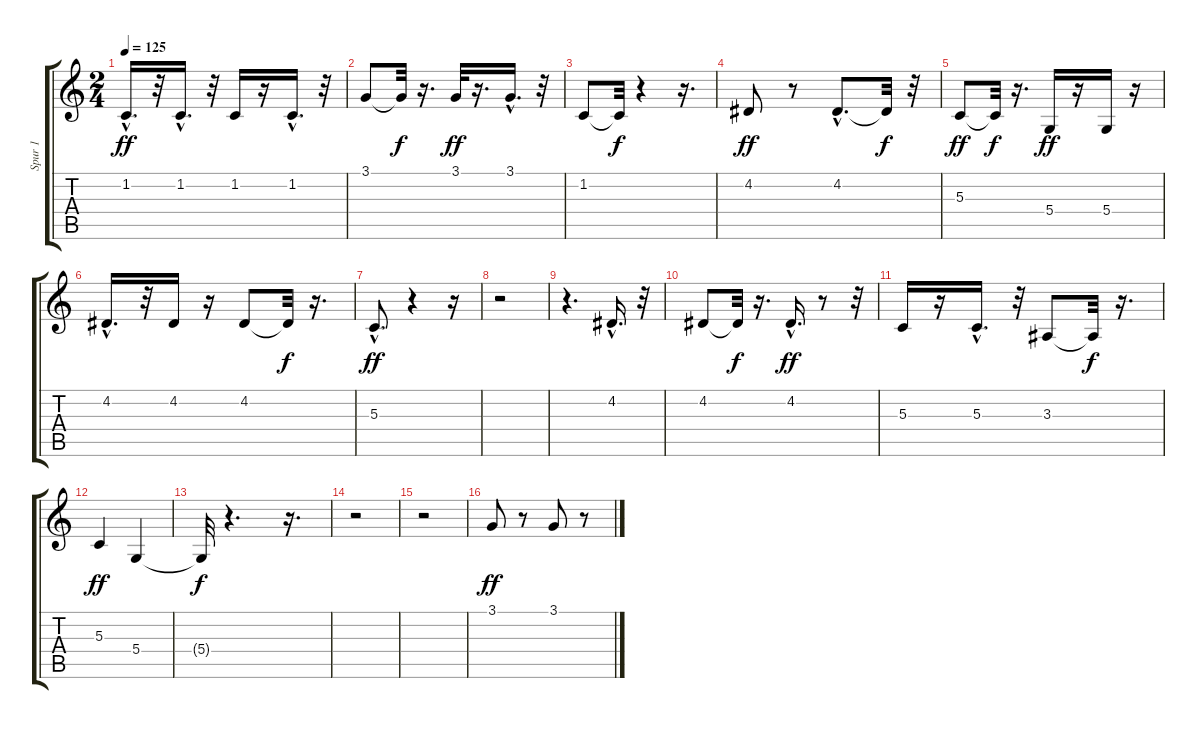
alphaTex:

\track ("Spur 1" "Spur 1") {instrument flute}
\staff {score tabs}
\tuning (E4 B3 G3 D3 A2 E2) {hide}
\ts (2 4)
\tempo 125
\clef g2
\ks c
1.2{hac}.16{d dy ff} r.32 1.2{hac}.16{d} r.32 1.2.16 r.16 1.2{hac}.16{d} r.32 |
3.1.8 3.1{t}.32{dy f} r.16{d} 3.1.32{dy ff} r.16{d} 3.1{hac}.16{d} r.32 |
1.2.8 1.2{t}.32{dy f} r.4 r.16{d} |
4.2.8{dy ff} r.8 4.2{hac}.8{d} 4.2{t}.32{dy f} r.32 |
5.3.8{dy ff} 5.3{t}.32{dy f} r.16{d} 5.4.16{dy ff} r.16 5.4.16 r.16 |
4.2{hac}.16{d} r.32 4.2.16 r.16 4.2.8 4.2{t}.32{dy f} r.16{d} |
5.3{hac}.8{d dy ff} r.4 r.16 |
r.2 |
r.4{d} 4.2{hac}.16{d} r.32 |
4.2.8 4.2{t}.32{dy f} r.16{d} 4.2{hac}.16{d dy ff} r.8 r.32 |
5.3.16 r.16 5.3{hac}.16{d} r.32 3.3.8 3.3{t}.32{dy f} r.16{d} |
5.3.4{dy ff} 5.4.4 |
5.4{t}.32{dy f} r.4{d} r.16{d} |
r.2 |
r.2 |
3.1.8{dy ff} r.8 3.1.8 r.8
